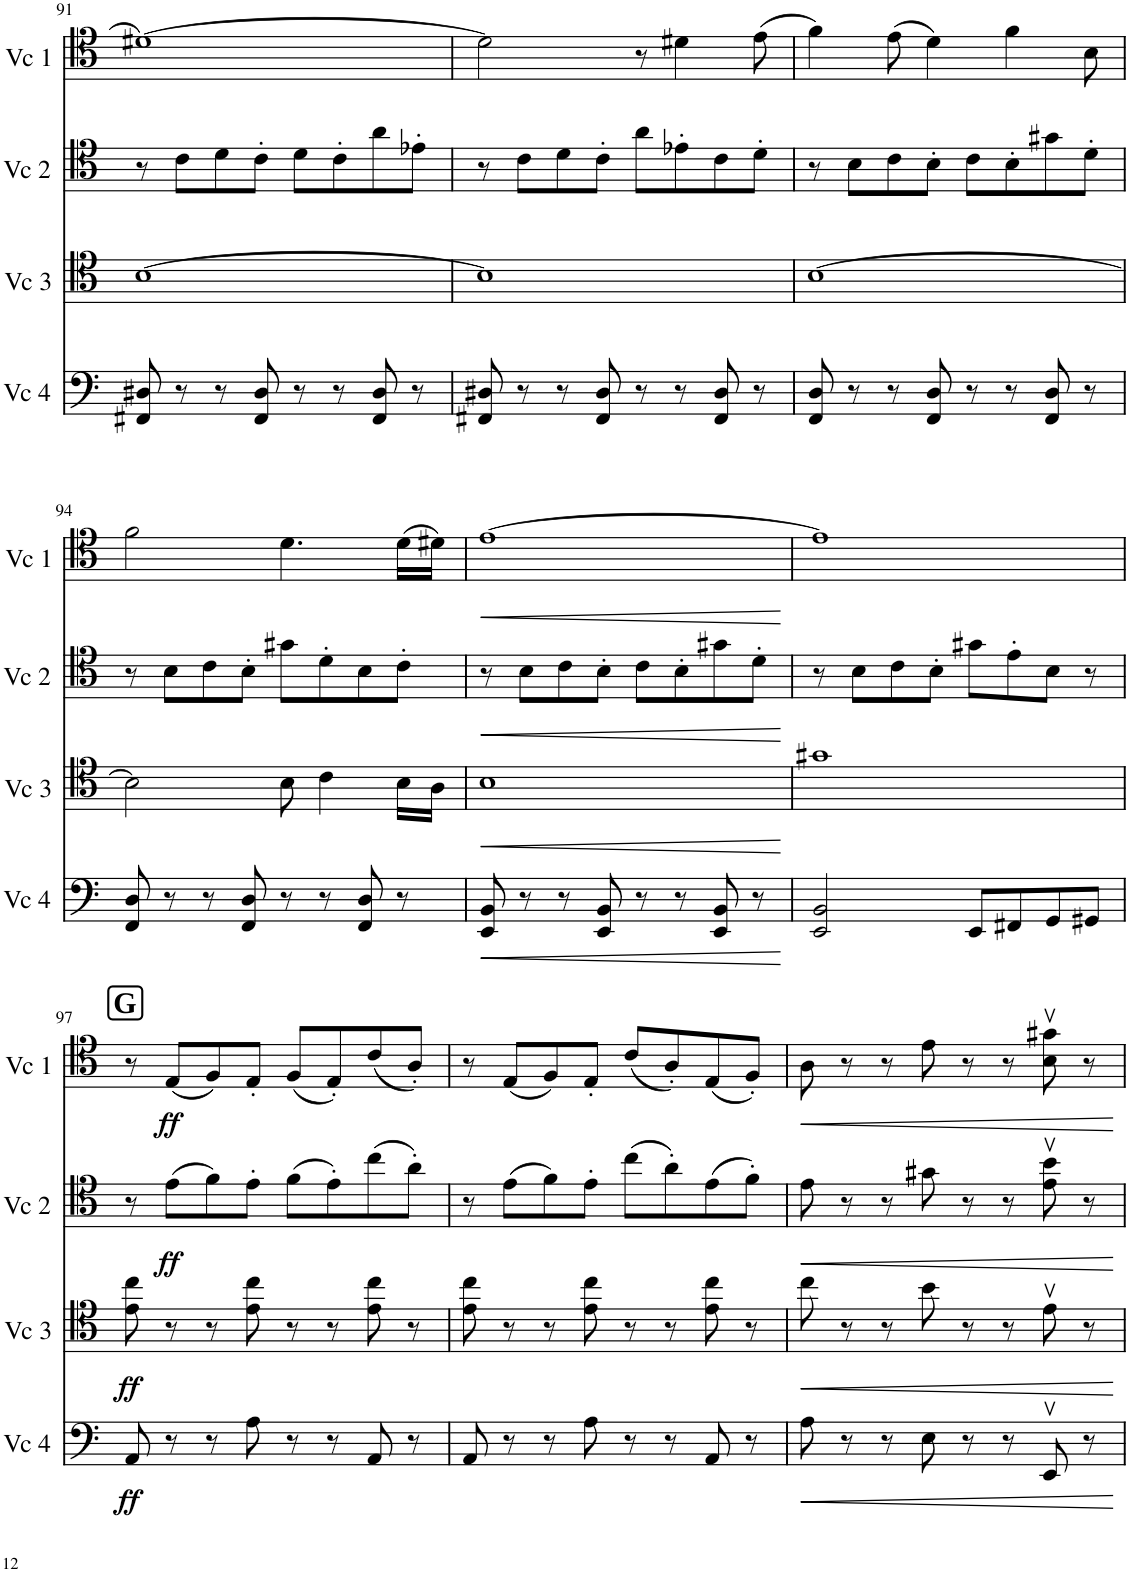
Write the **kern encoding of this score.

**kern	**dynam	**kern	**dynam	**kern	**dynam	**kern	**dynam
*part4	*part4	*part3	*part3	*part2	*part2	*part1	*part1
*staff4	*staff4	*staff3	*staff3	*staff2	*staff2	*staff1	*staff1
*I"Cello 4	*	*I"Cello 3	*	*I"Cello 2	*	*I"Cello 1	*
!!LO:PB:g=z
*clefF4	*	*clefC4	*	*clefC4	*	*clefC4	*
*k[]	*	*k[]	*	*k[]	*	*k[]	*
*M4/4	*	*M4/4	*	*M4/4	*	*M4/4	*
=91	=91	=91	=91	=91	=91	=91	=91
8FF#X/ 8D#X/	.	[1B	.	8r	.	[1d#X	.
8r	.	.	.	8c\L	.	.	.
8r	.	.	.	8d\	.	.	.
8FF#/ 8D#/	.	.	.	8c'\J	.	.	.
8r	.	.	.	8d\L	.	.	.
8r	.	.	.	8c'\	.	.	.
8FF#/ 8D#/	.	.	.	8a\	.	.	.
8r	.	.	.	8e-X'\J	.	.	.
=92	=92	=92	=92	=92	=92	=92	=92
8FF#X/ 8D#X/	.	1B]	.	8r	.	2d#\]	.
8r	.	.	.	8c\L	.	.	.
8r	.	.	.	8d\	.	.	.
8FF#/ 8D#/	.	.	.	8c'\J	.	.	.
8r	.	.	.	8a\L	.	8r	.
8r	.	.	.	8e-X'\	.	4d#X\	.
8FF#/ 8D#/	.	.	.	8c\	.	.	.
8r	.	.	.	8d'\J	.	(8e\	.
=93	=93	=93	=93	=93	=93	=93	=93
8FF/ 8D/	.	[1B	.	8r	.	4f\)	.
8r	.	.	.	8B\L	.	.	.
8r	.	.	.	8c\	.	(8e\	.
8FF/ 8D/	.	.	.	8B'\J	.	4d\)	.
8r	.	.	.	8c\L	.	.	.
8r	.	.	.	8B'\	.	4f\	.
8FF/ 8D/	.	.	.	8g#X\	.	.	.
8r	.	.	.	8d'\J	.	8B\	.
!!LO:LB:g=z
=94	=94	=94	=94	=94	=94	=94	=94
8FF/ 8D/	.	2B\]	.	8r	.	2f\	.
8r	.	.	.	8B\L	.	.	.
8r	.	.	.	8c\	.	.	.
8FF/ 8D/	.	.	.	8B'\J	.	.	.
8r	.	8B\	.	8g#X\L	.	4.d\	.
8r	.	4c\	.	8d'\	.	.	.
8FF/ 8D/	.	.	.	8B\	.	.	.
8r	.	16B\LL	.	8c'\J	.	(16d\LL	.
.	.	16A\JJ	.	.	.	16d#X\JJ)	.
=95	=95	=95	=95	=95	=95	=95	=95
!	!LO:HP:b	!	!LO:HP:b	!	!LO:HP:b	!	!LO:HP:b
8EE/ 8BB/	<	1B	<	8r	<	[1e	<
8r	.	.	.	8B\L	.	.	.
8r	.	.	.	8c\	.	.	.
8EE/ 8BB/	.	.	.	8B'\J	.	.	.
8r	.	.	.	8c\L	.	.	.
8r	.	.	.	8B'\	.	.	.
8EE/ 8BB/	.	.	.	8g#X\	.	.	.
8r	.	.	.	8d'\J	.	.	.
.	[	.	[	.	[	.	[
=96	=96	=96	=96	=96	=96	=96	=96
2EE/ 2BB/	.	1g#X	.	8r	.	1e]	.
.	.	.	.	8B\L	.	.	.
.	.	.	.	8c\	.	.	.
.	.	.	.	8B'\J	.	.	.
8EE/L	.	.	.	8g#X\L	.	.	.
8FF#X/	.	.	.	8e'\	.	.	.
8GG/	.	.	.	8B\J	.	.	.
8GG#X/J	.	.	.	8r	.	.	.
!!LO:LB:g=z
!!LO:REH:place=s1:a:B:cj:fs=14:t=G
=97	=97	=97	=97	=97	=97	=97	=97
!	!LO:DY:b	!	!LO:DY:b	!	!	!	!
8AA/	ff	8e\ 8cc\	ff	8r	.	8r	.
!	!	!	!	!	!LO:DY:b	!	!LO:DY:b
8r	.	8r	.	(8e\L	ff	(8E/L	ff
8r	.	8r	.	8f\)	.	8F/)	.
8A\	.	8e\ 8cc\	.	8e'\J	.	8E'/J	.
8r	.	8r	.	(8f\L	.	(8F/L	.
8r	.	8r	.	8e'\)	.	8E'/)	.
8AA/	.	8e\ 8cc\	.	(8cc\	.	(8c/	.
8r	.	8r	.	8a'\J)	.	8A'/J)	.
=98	=98	=98	=98	=98	=98	=98	=98
8AA/	.	8e\ 8cc\	.	8r	.	8r	.
8r	.	8r	.	(8e\L	.	(8E/L	.
8r	.	8r	.	8f\)	.	8F/)	.
8A\	.	8e\ 8cc\	.	8e'\J	.	8E'/J	.
8r	.	8r	.	(8cc\L	.	(8c/L	.
8r	.	8r	.	8a'\)	.	8A'/)	.
8AA/	.	8e\ 8cc\	.	(8e\	.	(8E/	.
8r	.	8r	.	8f'\J)	.	8F'/J)	.
=99	=99	=99	=99	=99	=99	=99	=99
!	!LO:HP:b	!	!LO:HP:b	!	!LO:HP:b	!	!LO:HP:b
8A\	<	8cc\	<	8e\	<	8A\	<
8r	.	8r	.	8r	.	8r	.
8r	.	8r	.	8r	.	8r	.
8E\	.	8b\	.	8g#X\	.	8e\	.
8r	.	8r	.	8r	.	8r	.
8r	.	8r	.	8r	.	8r	.
8EEv/	.	8ev\	.	8e\v 8b\v	.	8B\v 8g#X\v	.
8r	.	8r	.	8r	.	8r	.
.	[	.	[	.	[	.	[
=	=	=	=	=	=	=	=
*-	*-	*-	*-	*-	*-	*-	*-
